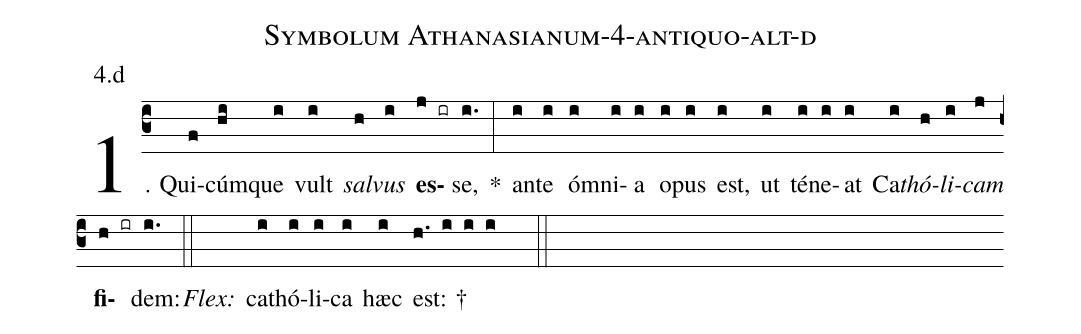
name: Symbolum Athanasianum-4-antiquo-alt-d;
annotation: 4.d;
%%
(c3)1. Qui(f)cúm(hi)que(i) vult(i) <i>sal</i>(h)<i>vus</i>(i) <b>es</b>(j ir)se,(i.) *(:) an(i)te(i) óm(i)ni(i)a(i) o(i)pus(i) est,(i) ut(i) té(i)ne(i)at(i) Ca(i)<i>thó</i>(h)<i>li</i>(i)<i>cam</i>(j) <b>fi</b>(h ir)dem:(i.) (::)
<i>Flex:</i>()  ca(i)thó(i)li(i)ca(i) hæc(i) est: †(h. i i i  ::)
